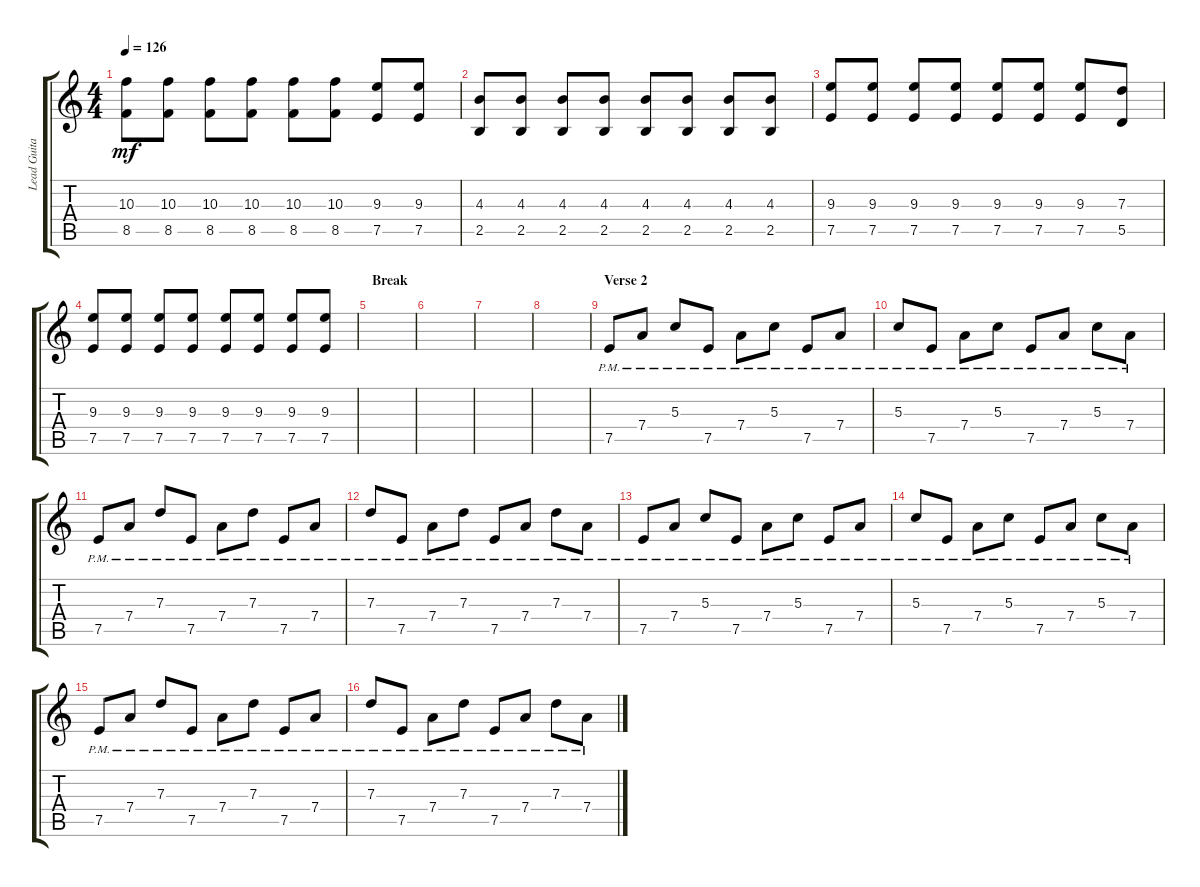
\track ("Lead Guitar" "Lead Guita") {instrument overdrivenguitar}
\staff {score tabs}
\tuning (E4 B3 G3 D3 A2 E2) {hide}
\ts (4 4)
\tempo 126
\clef g2
\ks c
(10.3 8.5).8{dy mf} (10.3 8.5).8 (10.3 8.5).8 (10.3 8.5).8 (10.3 8.5).8 (10.3 8.5).8 (9.3 7.5).8 (9.3 7.5).8 |
(4.3 2.5).8 (4.3 2.5).8 (4.3 2.5).8 (4.3 2.5).8 (4.3 2.5).8 (4.3 2.5).8 (4.3 2.5).8 (4.3 2.5).8 |
(9.3 7.5).8 (9.3 7.5).8 (9.3 7.5).8 (9.3 7.5).8 (9.3 7.5).8 (9.3 7.5).8 (9.3 7.5).8 (7.3 5.5).8 |
(9.3 7.5).8 (9.3 7.5).8 (9.3 7.5).8 (9.3 7.5).8 (9.3 7.5).8 (9.3 7.5).8 (9.3 7.5).8 (9.3 7.5).8 |
\section ("" "Break")
|
|
|
|
\section ("" "Verse 2")
7.5{pm}.8 7.4{pm}.8 5.3{pm}.8 7.5{pm}.8 7.4{pm}.8 5.3{pm}.8 7.5{pm}.8 7.4{pm}.8 |
5.3{pm}.8 7.5{pm}.8 7.4{pm}.8 5.3{pm}.8 7.5{pm}.8 7.4{pm}.8 5.3{pm}.8 7.4{pm}.8 |
7.5{pm}.8 7.4{pm}.8 7.3{pm}.8 7.5{pm}.8 7.4{pm}.8 7.3{pm}.8 7.5{pm}.8 7.4{pm}.8 |
7.3{pm}.8 7.5{pm}.8 7.4{pm}.8 7.3{pm}.8 7.5{pm}.8 7.4{pm}.8 7.3{pm}.8 7.4{pm}.8 |
7.5{pm}.8 7.4{pm}.8 5.3{pm}.8 7.5{pm}.8 7.4{pm}.8 5.3{pm}.8 7.5{pm}.8 7.4{pm}.8 |
5.3{pm}.8 7.5{pm}.8 7.4{pm}.8 5.3{pm}.8 7.5{pm}.8 7.4{pm}.8 5.3{pm}.8 7.4{pm}.8 |
7.5{pm}.8 7.4{pm}.8 7.3{pm}.8 7.5{pm}.8 7.4{pm}.8 7.3{pm}.8 7.5{pm}.8 7.4{pm}.8 |
7.3{pm}.8 7.5{pm}.8 7.4{pm}.8 7.3{pm}.8 7.5{pm}.8 7.4{pm}.8 7.3{pm}.8 7.4{pm}.8
